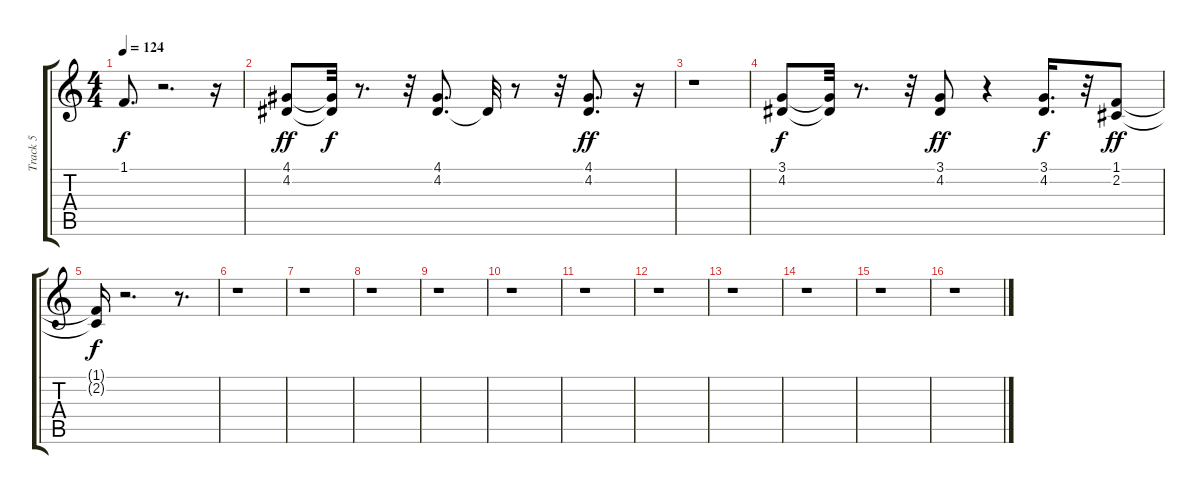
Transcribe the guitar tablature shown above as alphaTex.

\track ("Track 5" "Track 5") {instrument choiraahs}
\staff {score tabs}
\tuning (E4 B3 G3 D3 A2 E2) {hide}
\ts (4 4)
\tempo 124
\clef g2
\ks c
1.1{t}.8{d dy f} r.2{d} r.16 |
(4.1 4.2).8{dy ff} (4.1{t} 4.2{t}).32{dy f} r.8{d} r.32 (4.1 4.2).8{d} 4.2{t}.32 r.8 r.32 (4.1 4.2).8{d dy ff} r.16 |
r.1 |
(3.1 4.2).8{dy f} (3.1{t} 4.2{t}).32 r.8{d} r.32 (3.1 4.2).8{dy ff} r.4 (3.1 4.2).16{d dy f} r.32 (1.1 2.2).8{dy ff} |
(1.1{t} 2.2{t}).16{dy f} r.2{d} r.8{d} |
r.1 |
r.1 |
r.1 |
r.1 |
r.1 |
r.1 |
r.1 |
r.1 |
r.1 |
r.1 |
r.1
